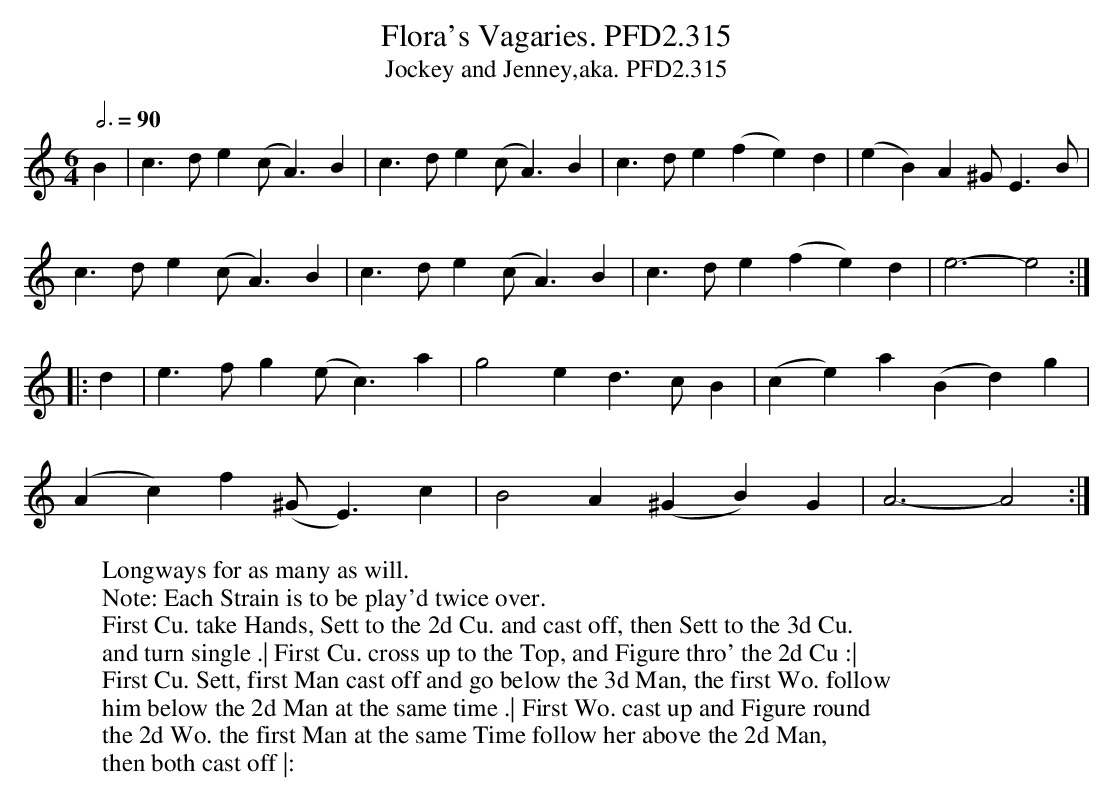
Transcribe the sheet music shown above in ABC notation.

X:1
T:Flora's Vagaries. PFD2.315
T:Jockey and Jenney,aka. PFD2.315
M:6/4
L:1/4
W:Longways for as many as will.
W:Note: Each Strain is to be play'd twice over.
W:First Cu. take Hands, Sett to the 2d Cu. and cast off, then Sett to the 3d Cu.
W:and turn single .| First Cu. cross up to the Top, and Figure thro' the 2d Cu :|
W:First Cu. Sett, first Man cast off and go below the 3d Man, the first Wo. follow
W:him below the 2d Man at the same time .| First Wo. cast up and Figure round
W:the 2d Wo. the first Man at the same Time follow her above the 2d Man,
W:then both cast off |:
Q:3/4=90
K:Am
B | c>de (c<A)B | c>de (c<A)B | c>de (fe)d | (eB)A ^G/E>B |
c>de (c<A)B | c>de (c<A)B | c>de (fe)d | e3- e2 :|
|: d | e>fg (e<c)a | g2e d>cB | (ce)a (Bd)g |
(Ac)f (^G<E)c | B2A (^GB)G | A3- A2 :|
